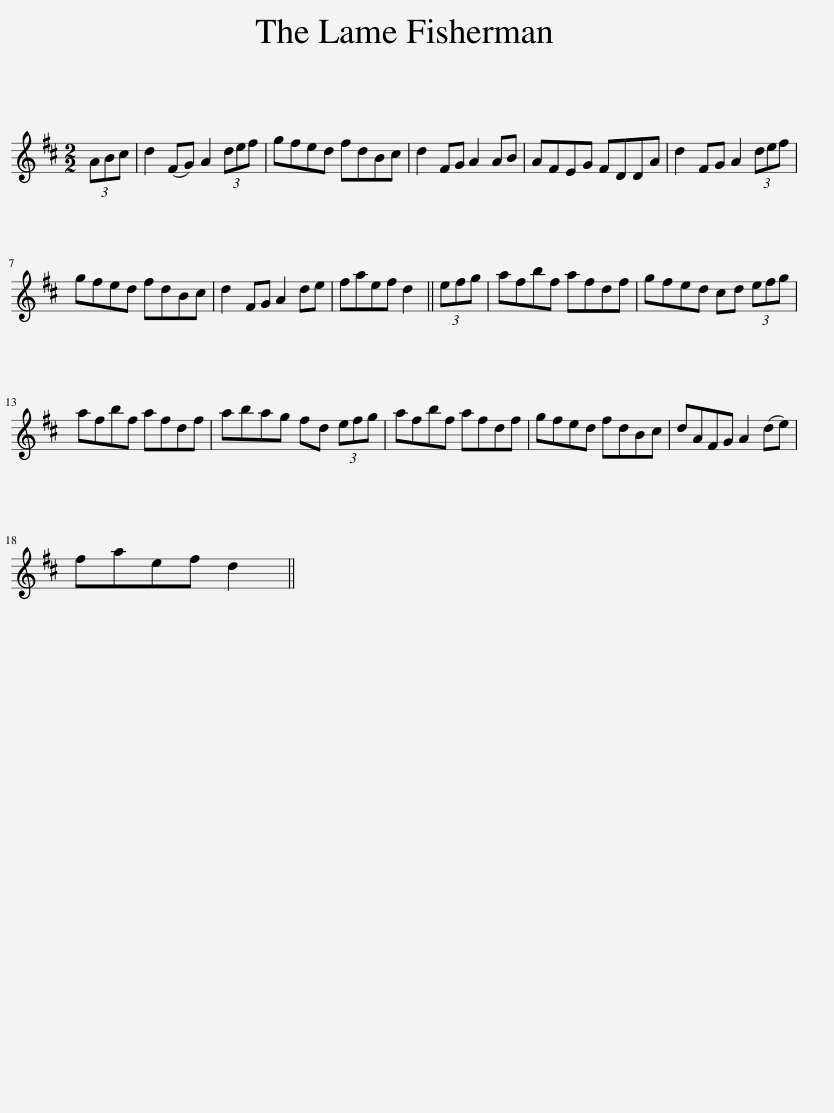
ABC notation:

X:1
L:1/8
M:2/2
I:linebreak $
K:D
V:1 treble
V:1
 (3ABc | d2 (FG) A2 (3def | gfed fdBc | d2 FG A2 AB | AFEG FDDA | %5
 d2 FG A2 (3def |$ gfed fdBc | d2 FG A2 de | faef d2 || (3efg | %10
 afbf afdf | gfed cd (3efg |$ afbf afdf | abag fd (3efg | afbf afdf | %15
 gfed fdBc | dAFG A2 (de) |$ faef d2 || %18
